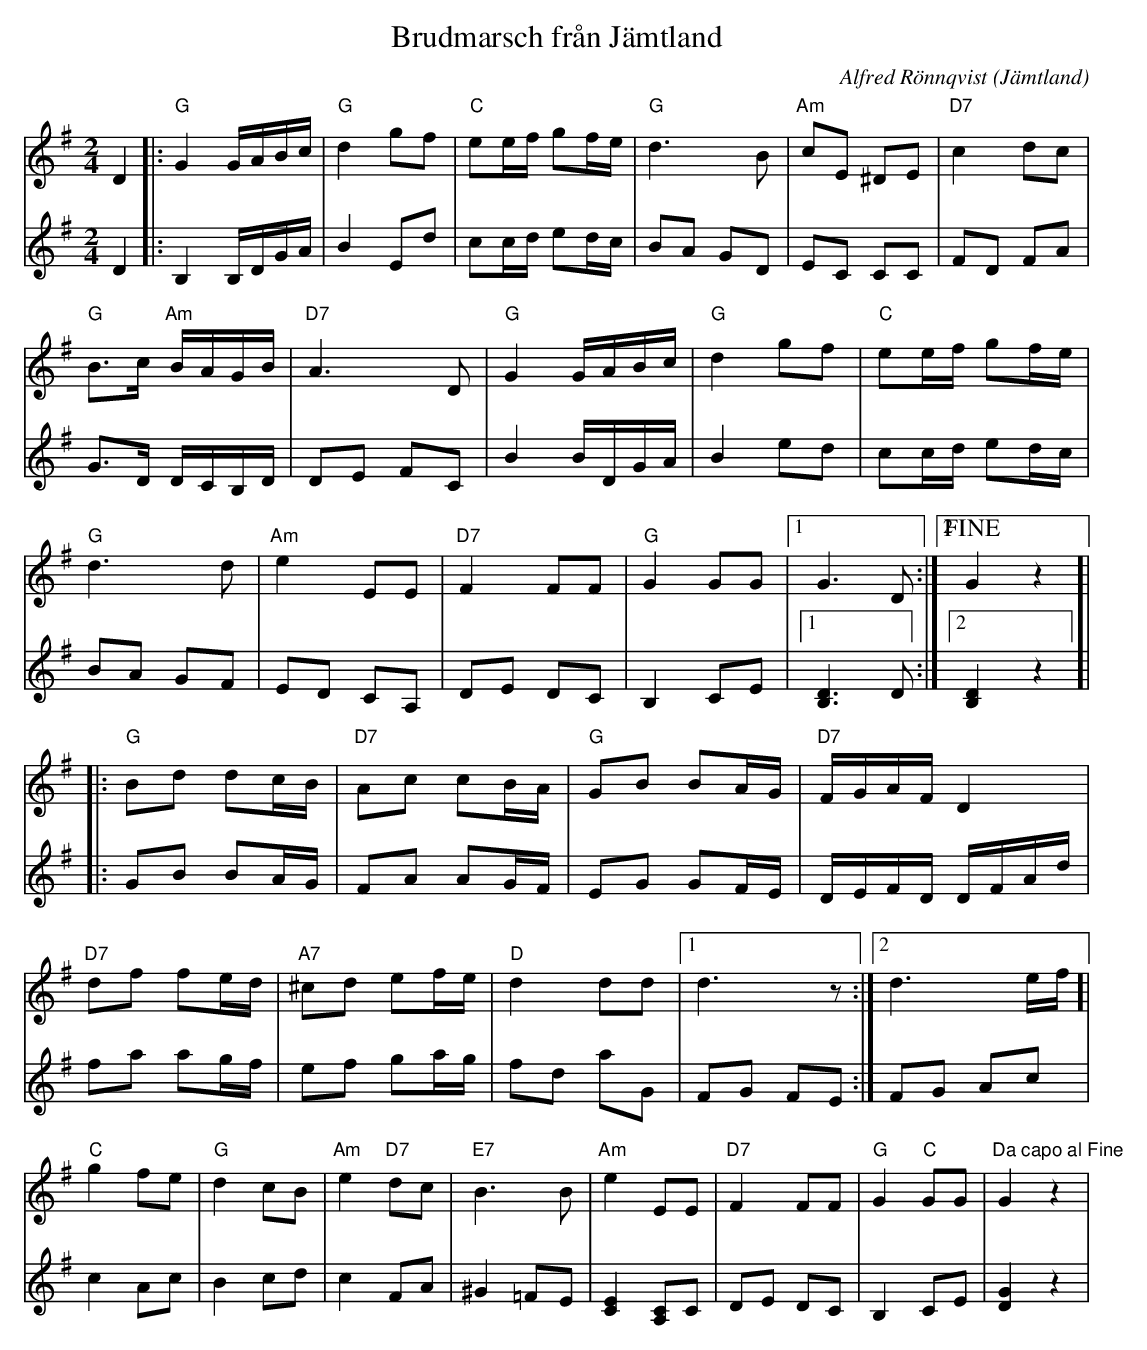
X:1
T:Brudmarsch från Jämtland
C:Alfred Rönnqvist
O:Jämtland
M:2/4
L:1/16
K:G
V:1
D4 |: "G"G4 GABc | "G"d4 g2f2 | "C"e2ef g2fe | "G"d6 B2 | "Am"c2E2 ^D2E2 | "D7"c4 d2c2 |
"G"B3c "Am"BAGB | "D7"A6 D2 | "G"G4 GABc | "G"d4 g2f2 | "C"e2ef g2fe |
"G"d6 d2 | "Am"e4 E2E2 | "D7"F4 F2F2 | "G"G4 G2G2 |[1 G6 D2 :|[2 !fine!G4 z4]|
|: "G"B2d2 d2cB | "D7"A2c2 c2BA | "G"G2B2 B2AG | "D7"FGAF D4 |
"D7"d2f2 f2ed | "A7"^c2d2 e2fe | "D"d4 d2d2 |[1 d6 z2 :|[2 d6 ef ]|
"C"g4 f2e2 | "G"d4 c2B2 | "Am"e4 "D7"d2c2 | "E7"B6 B2 | "Am"e4 E2E2 | "D7"F4 F2F2 | "G"G4 "C"G2G2 | "Da capo al Fine" G4 z4 |
V:2
D4 |: B,4 B,DGA | B4 E2d2 | c2cd e2dc | B2A2 G2D2 | E2C2 C2C2 | F2D2 F2A2 |
G3D DCB,D | D2E2 F2C2 | B4 BDGA | B4 e2d2 | c2cd e2dc |
B2A2 G2F2 | E2D2 C2A,2 | D2E2 D2C2 | B,4 C2E2 |[1 [DB,]6 D2 :|[2 [DB,]4 z4 ]|
|: G2B2 B2AG | F2A2 A2GF | E2G2 G2FE | DEFD DFAd |
f2a2 a2gf | e2f2 g2ag | f2d2 a2G2 |F2G2 F2E2 :|F2G2 A2c2|
c4 A2c2 | B4c2d2 | c4 F2A2 | ^G4 =F2E2 | [EC]4 [CA,]2C2 | D2E2 D2C2 | B,4 C2E2 | [GD]4 z4 |
